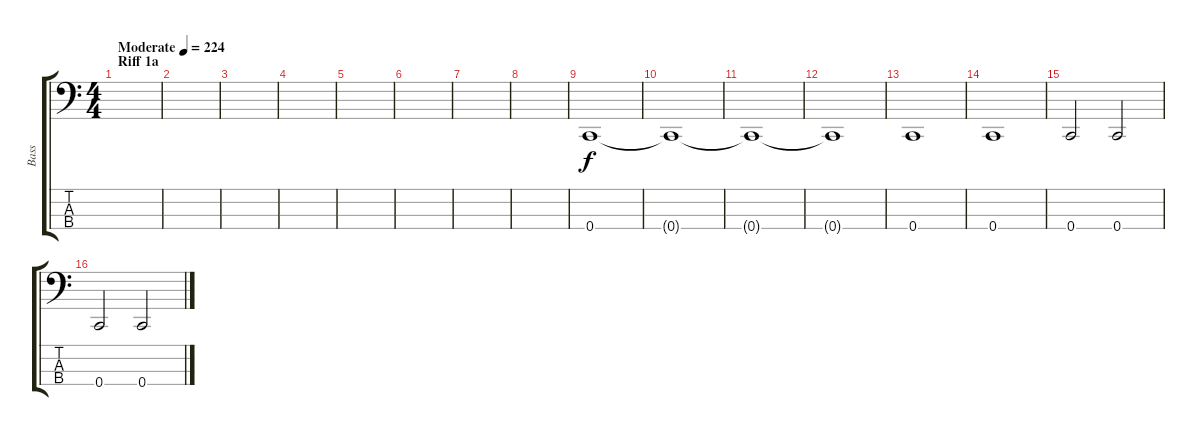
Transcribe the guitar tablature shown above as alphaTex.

\track ("Bass" "Bass") {instrument electricbassfinger}
\staff {score tabs}
\tuning (Eb2 Bb1 F1 C1) {hide}
\ts (4 4)
\section ("" "Riff 1a")
\tempo (224 "Moderate")
\clef f4
\ks c
|
|
|
|
|
|
|
|
0.4.1 |
0.4{t}.1 |
0.4{t}.1 |
0.4{t}.1 |
0.4.1 |
0.4.1 |
0.4.2 0.4.2 |
0.4.2 0.4.2
